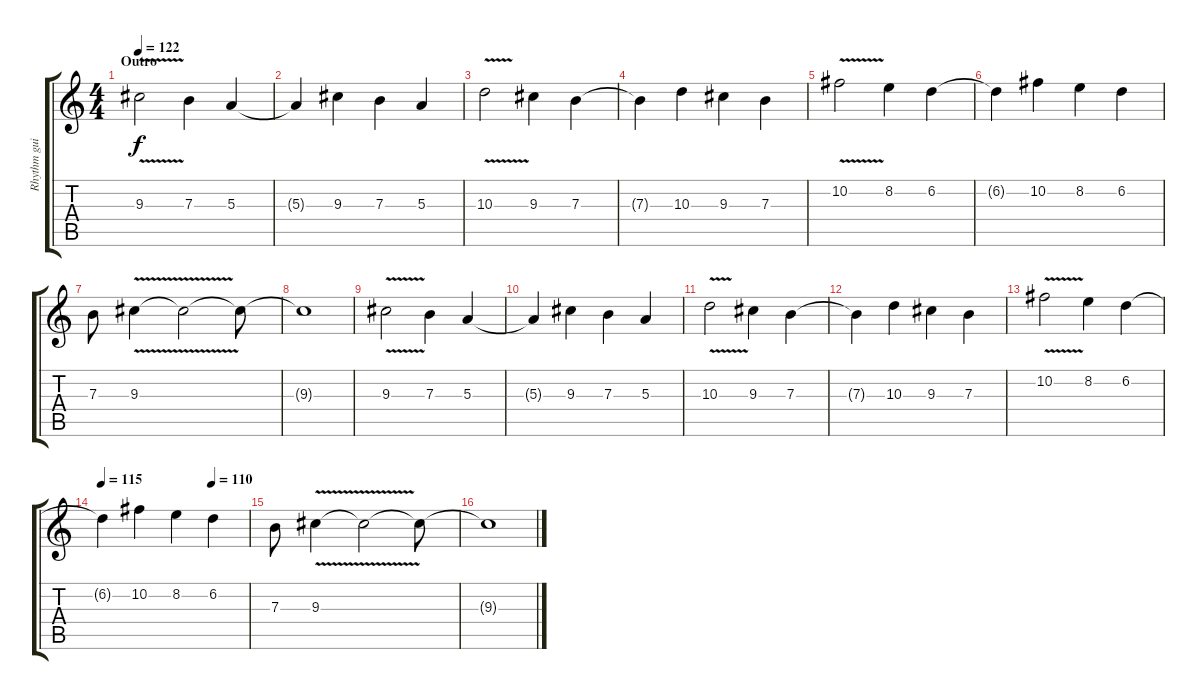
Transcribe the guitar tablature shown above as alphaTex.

\track ("Rhythm guitar" "Rhythm gui") {instrument overdrivenguitar}
\staff {score tabs}
\tuning (Db4 Ab3 E3 B2 Gb2 Db2) {hide}
\ts (4 4)
\section ("" "Outro")
\tempo 122
\clef g2
\ks c
9.3{v}.2{dy f balance 4} 7.3.4 5.3.4 |
5.3{t}.4 9.3.4 7.3.4 5.3.4 |
10.3{v}.2 9.3.4 7.3.4 |
7.3{t}.4 10.3.4 9.3.4 7.3.4 |
10.2{v}.2 8.2.4 6.2.4 |
6.2{t}.4 10.2.4 8.2.4 6.2.4 |
7.3.8 9.3{v}.4 9.3{t}.2 9.3{t}.8 |
9.3{t}.1 |
9.3{v}.2 7.3.4 5.3.4 |
5.3{t}.4 9.3.4 7.3.4 5.3.4 |
10.3{v}.2 9.3.4 7.3.4 |
7.3{t}.4 10.3.4 9.3.4 7.3.4 |
10.2{v}.2 8.2.4 6.2.4 |
\tempo 115
\tempo (110 0.75)
6.2{t}.4 10.2.4 8.2.4 6.2.4 |
7.3.8 9.3{v}.4 9.3{t}.2 9.3{t}.8 |
9.3{t}.1{volume 1}
